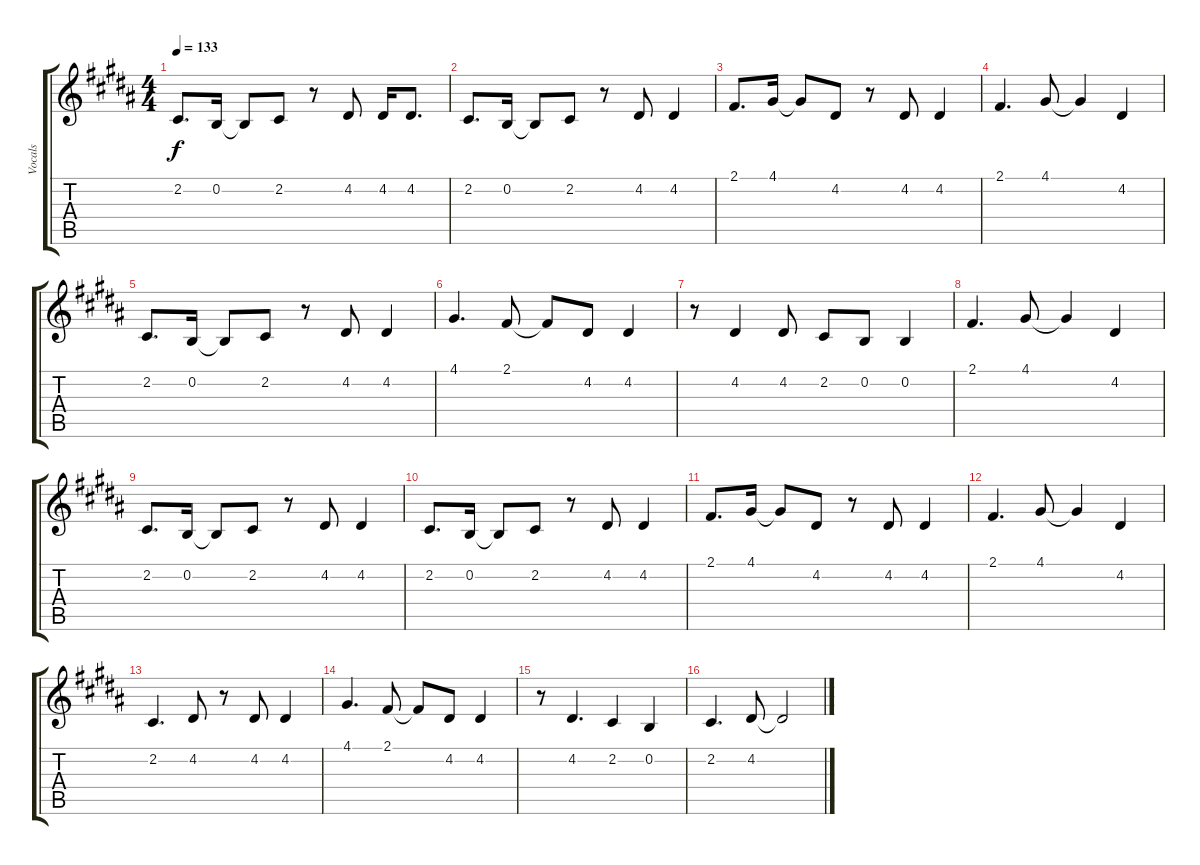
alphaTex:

\track ("Vocals" "Vocals") {instrument clarinet}
\staff {score tabs}
\tuning (E4 B3 G3 D3 A2 E2) {hide}
\ts (4 4)
\tempo 133
\clef g2
\ks b
2.2.8{d dy f} 0.2.16 0.2{t}.8 2.2.8 r.8 4.2.8 4.2.16 4.2.8{d} |
2.2.8{d} 0.2.16 0.2{t}.8 2.2.8 r.8 4.2.8 4.2.4 |
2.1.8{d} 4.1.16 4.1{t}.8 4.2.8 r.8 4.2.8 4.2.4 |
2.1.4{d} 4.1.8 4.1{t}.4 4.2.4 |
2.2.8{d} 0.2.16 0.2{t}.8 2.2.8 r.8 4.2.8 4.2.4 |
4.1.4{d} 2.1.8 2.1{t}.8 4.2.8 4.2.4 |
r.8 4.2.4 4.2.8 2.2.8 0.2.8 0.2.4 |
2.1.4{d} 4.1.8 4.1{t}.4 4.2.4 |
2.2.8{d} 0.2.16 0.2{t}.8 2.2.8 r.8 4.2.8 4.2.4 |
2.2.8{d} 0.2.16 0.2{t}.8 2.2.8 r.8 4.2.8 4.2.4 |
2.1.8{d} 4.1.16 4.1{t}.8 4.2.8 r.8 4.2.8 4.2.4 |
2.1.4{d} 4.1.8 4.1{t}.4 4.2.4 |
2.2.4{d} 4.2.8 r.8 4.2.8 4.2.4 |
4.1.4{d} 2.1.8 2.1{t}.8 4.2.8 4.2.4 |
r.8 4.2.4{d} 2.2.4 0.2.4 |
2.2.4{d} 4.2.8 4.2{t}.2
